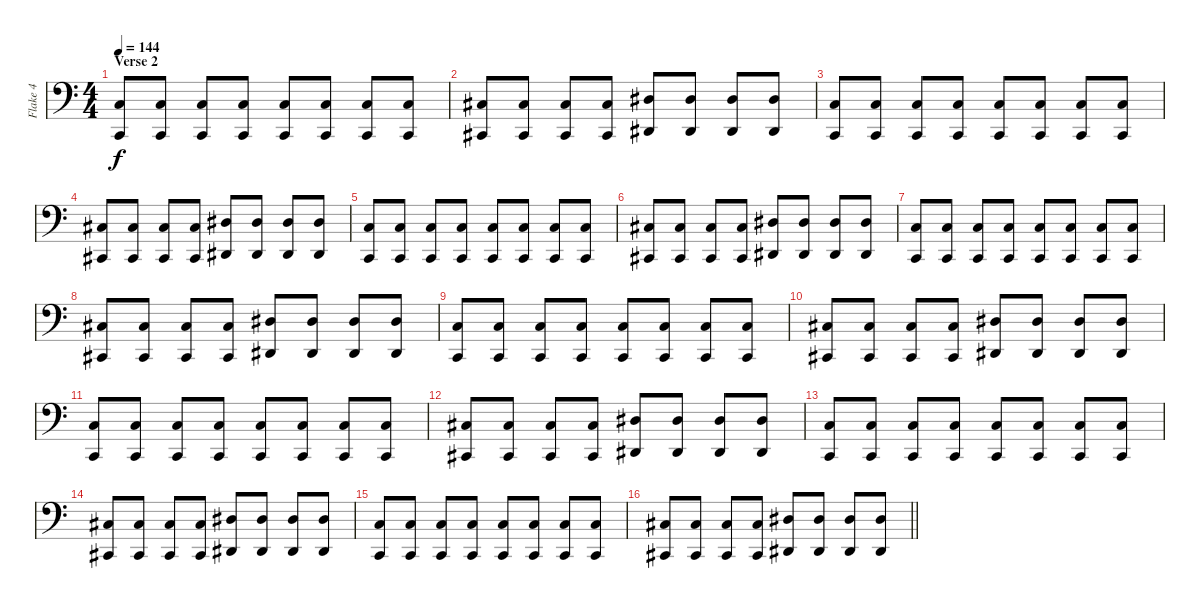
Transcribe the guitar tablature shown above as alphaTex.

\track ("Flake 4" "Flake 4") {instrument synthbass2}
\staff {score}
\tuning (G2 D2 A1 E1 B0) {hide}
\ts (4 4)
\section ("" "Verse 2")
\tempo 144
\clef f4
\ks c
(3.3 1.5).8{dy f instrument synthbass2} (3.3 1.5).8 (3.3 1.5).8 (3.3 1.5).8 (3.3 1.5).8 (3.3 1.5).8 (3.3 1.5).8 (3.3 1.5).8 |
(4.3 2.5).8 (4.3 2.5).8 (4.3 2.5).8 (4.3 2.5).8 (6.3 4.5).8 (6.3 4.5).8 (6.3 4.5).8 (6.3 4.5).8 |
(3.3 1.5).8 (3.3 1.5).8 (3.3 1.5).8 (3.3 1.5).8 (3.3 1.5).8 (3.3 1.5).8 (3.3 1.5).8 (3.3 1.5).8 |
(4.3 2.5).8 (4.3 2.5).8 (4.3 2.5).8 (4.3 2.5).8 (6.3 4.5).8 (6.3 4.5).8 (6.3 4.5).8 (6.3 4.5).8 |
(3.3 1.5).8 (3.3 1.5).8 (3.3 1.5).8 (3.3 1.5).8 (3.3 1.5).8 (3.3 1.5).8 (3.3 1.5).8 (3.3 1.5).8 |
(4.3 2.5).8 (4.3 2.5).8 (4.3 2.5).8 (4.3 2.5).8 (6.3 4.5).8 (6.3 4.5).8 (6.3 4.5).8 (6.3 4.5).8 |
(3.3 1.5).8 (3.3 1.5).8 (3.3 1.5).8 (3.3 1.5).8 (3.3 1.5).8 (3.3 1.5).8 (3.3 1.5).8 (3.3 1.5).8 |
(4.3 2.5).8 (4.3 2.5).8 (4.3 2.5).8 (4.3 2.5).8 (6.3 4.5).8 (6.3 4.5).8 (6.3 4.5).8 (6.3 4.5).8 |
(3.3 1.5).8 (3.3 1.5).8 (3.3 1.5).8 (3.3 1.5).8 (3.3 1.5).8 (3.3 1.5).8 (3.3 1.5).8 (3.3 1.5).8 |
(4.3 2.5).8 (4.3 2.5).8 (4.3 2.5).8 (4.3 2.5).8 (6.3 4.5).8 (6.3 4.5).8 (6.3 4.5).8 (6.3 4.5).8 |
(3.3 1.5).8 (3.3 1.5).8 (3.3 1.5).8 (3.3 1.5).8 (3.3 1.5).8 (3.3 1.5).8 (3.3 1.5).8 (3.3 1.5).8 |
(4.3 2.5).8 (4.3 2.5).8 (4.3 2.5).8 (4.3 2.5).8 (6.3 4.5).8 (6.3 4.5).8 (6.3 4.5).8 (6.3 4.5).8 |
(3.3 1.5).8 (3.3 1.5).8 (3.3 1.5).8 (3.3 1.5).8 (3.3 1.5).8 (3.3 1.5).8 (3.3 1.5).8 (3.3 1.5).8 |
(4.3 2.5).8 (4.3 2.5).8 (4.3 2.5).8 (4.3 2.5).8 (6.3 4.5).8 (6.3 4.5).8 (6.3 4.5).8 (6.3 4.5).8 |
(3.3 1.5).8 (3.3 1.5).8 (3.3 1.5).8 (3.3 1.5).8 (3.3 1.5).8 (3.3 1.5).8 (3.3 1.5).8 (3.3 1.5).8 |
\barLineRight lightlight
(4.3 2.5).8 (4.3 2.5).8 (4.3 2.5).8 (4.3 2.5).8 (6.3 4.5).8 (6.3 4.5).8 (6.3 4.5).8 (6.3 4.5).8
